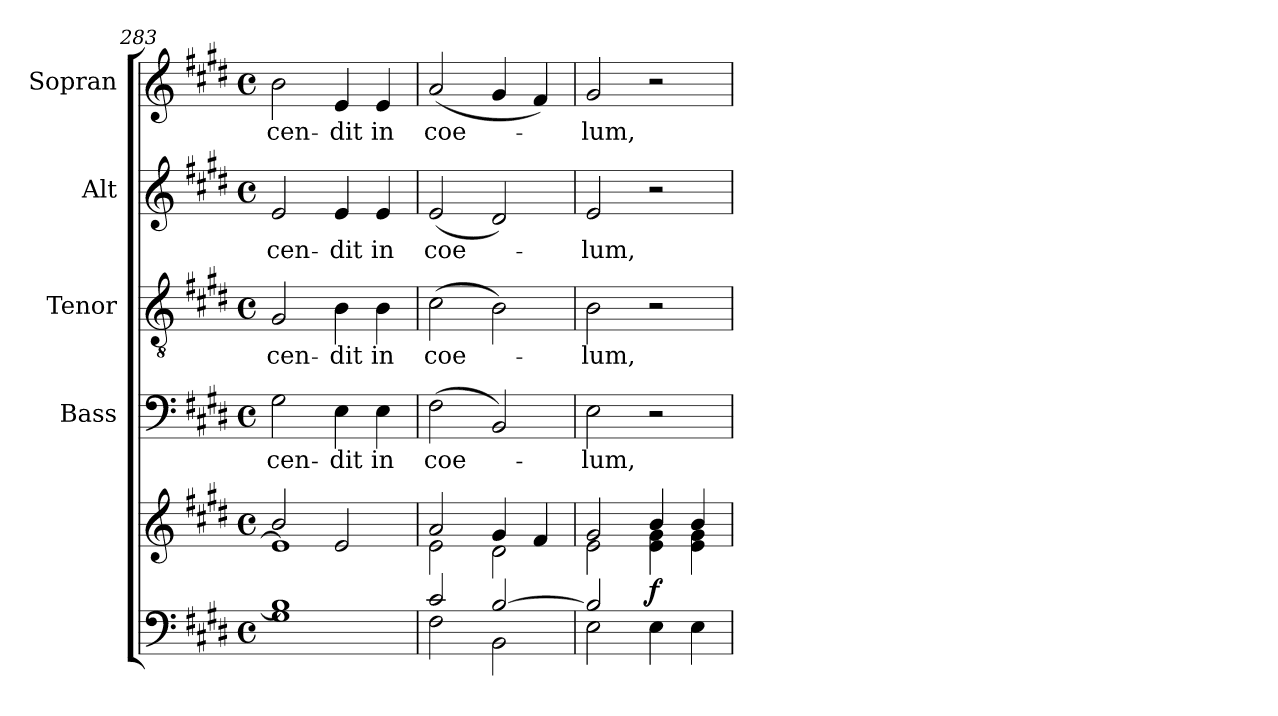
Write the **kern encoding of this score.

**kern	**kern	**dynam	**kern	**text	**kern	**text	**kern	**text	**kern	**text
*part5	*part5	*part5	*part4	*part4	*part3	*part3	*part2	*part2	*part1	*part1
*staff6	*staff5	*staff5/6	*staff4	*staff4	*staff3	*staff3	*staff2	*staff2	*staff1	*staff1
*	*	*	*I"Bass	*	*I"Tenor	*	*I"Alt	*	*I"Sopran	*
*	*	*	*I'B.	*	*I'T.	*	*I'A.	*	*I'S.	*
*clefF4	*clefG2	*	*clefF4	*	*clefGv2	*	*clefG2	*	*clefG2	*
*k[f#c#g#d#]	*k[f#c#g#d#]	*	*k[f#c#g#d#]	*	*k[f#c#g#d#]	*	*k[f#c#g#d#]	*	*k[f#c#g#d#]	*
*E:	*E:	*	*E:	*	*E:	*	*E:	*	*E:	*
*M4/4	*M4/4	*	*M4/4	*	*M4/4	*	*M4/4	*	*M4/4	*
*met(c)	*met(c)	*	*met(c)	*	*met(c)	*	*met(c)	*	*met(c)	*
=283	=283	=283	=283	=283	=283	=283	=283	=283	=283	=283
*^	*^	*	*	*	*	*	*	*	*	*
!	!	!	!	!	!	!LO:LY:b	!	!LO:LY:b	!	!LO:LY:b	!	!LO:LY:b
1B]	1G#	2b/	1e]	.	2G#\	-cen-	2G#/	-cen-	2e/	-cen-	2b\	-cen-
!	!	!	!	!	!	!LO:LY:b	!	!LO:LY:b	!	!LO:LY:b	!	!LO:LY:b
.	.	2e/	.	.	4E\	-dit	4B\	-dit	4e/	-dit	4e/	-dit
!	!	!	!	!	!	!LO:LY:b	!	!LO:LY:b	!	!LO:LY:b	!	!LO:LY:b
.	.	.	.	.	4E\	in	4B\	in	4e/	in	4e/	in
=284	=284	=284	=284	=284	=284	=284	=284	=284	=284	=284	=284	=284
!	!	!	!	!	!	!LO:LY:b	!	!LO:LY:b	!	!LO:LY:b	!	!LO:LY:b
2c#/	2F#\	2a/	2e\	.	(>2F#\	coe-	(>2c#\	coe-	(<2e/	coe-	(<2a/	coe-
[>2B/	2BB\	4g#/	2d#\	.	2BB/)	.	2B\)	.	2d#/)	.	4g#/	.
.	.	4f#/	.	.	.	.	.	.	.	.	4f#/)	.
=285	=285	=285	=285	=285	=285	=285	=285	=285	=285	=285	=285	=285
!	!	!	!	!	!	!LO:LY:b	!	!LO:LY:b	!	!LO:LY:b	!	!LO:LY:b
2B/]	2E\	2g#/	2e\	.	2E\	-lum,	2B\	-lum,	2e/	-lum,	2g#/	-lum,
!	!	!	!	!LO:DY:b	!	!	!	!	!	!	!	!
2ryy	4E\	4b/	4e\ 4g#\	f	2r	.	2r	.	2r	.	2r	.
.	4E\	4b/	4e\ 4g#\	.	.	.	.	.	.	.	.	.
*v	*v	*	*	*	*	*	*	*	*	*	*	*
*	*v	*v	*	*	*	*	*	*	*	*	*
=	=	=	=	=	=	=	=	=	=	=
*-	*-	*-	*-	*-	*-	*-	*-	*-	*-	*-
